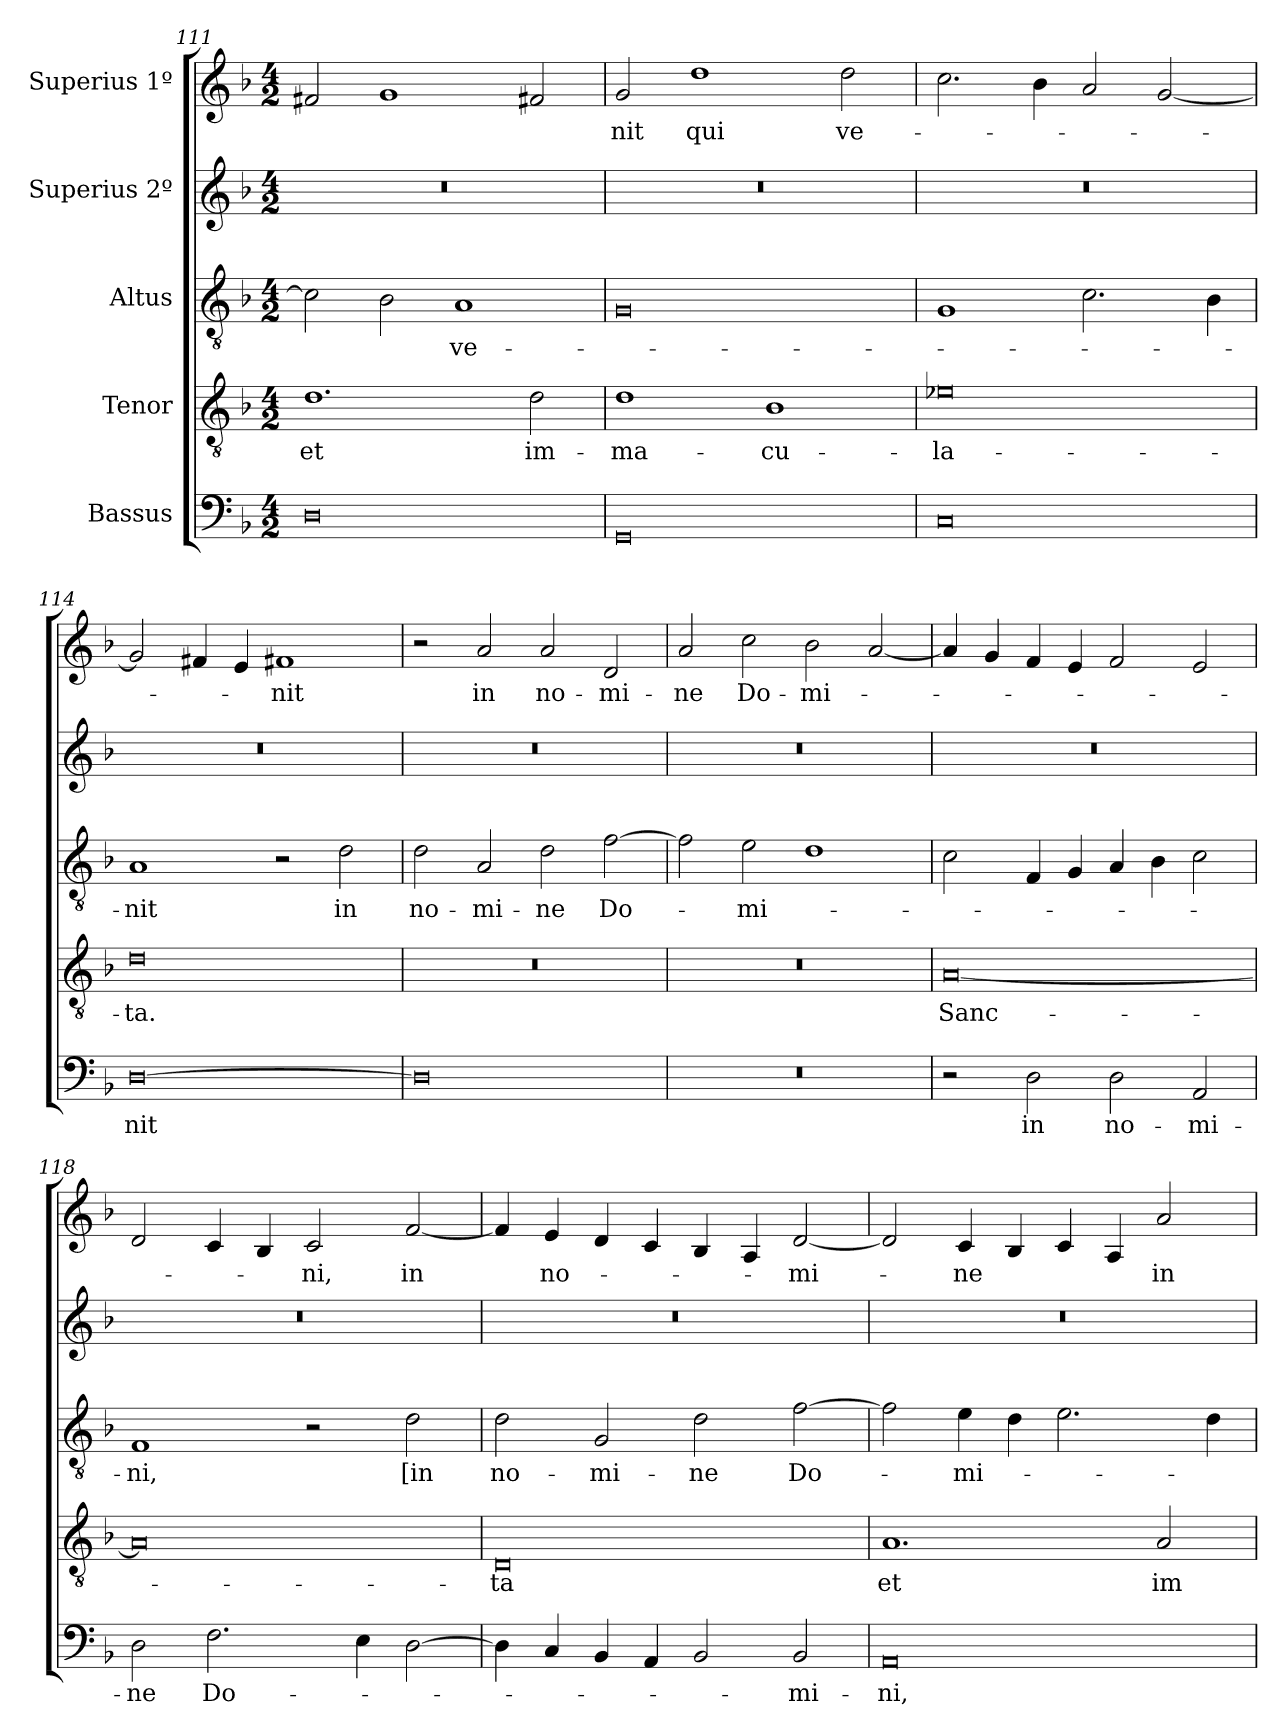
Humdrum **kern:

**kern	**text	**kern	**text	**kern	**text	**kern	**kern	**text
*part5	*part5	*part4	*part4	*part3	*part3	*part2	*part1	*part1
*staff5	*staff5	*staff4	*staff4	*staff3	*staff3	*staff2	*staff1	*staff1
*I"Bassus	*	*I"Tenor	*	*I"Altus	*	*I"Superius 2º	*I"Superius 1º	*
*clefF4	*	*clefGv2	*	*clefGv2	*	*clefG2	*clefG2	*
*k[b-]	*	*k[b-]	*	*k[b-]	*	*k[b-]	*k[b-]	*
*M4/2	*	*M4/2	*	*M4/2	*	*M4/2	*M4/2	*
=111	=111	=111	=111	=111	=111	=111	=111	=111
0D\	.	1.d\	et	2c\]	.	0r	2f#X/	.
.	.	.	.	2B-\	.	.	1g/	.
.	.	.	.	1A/	ve-	.	.	.
.	.	2d\	im-	.	.	.	2f#X/	.
=112	=112	=112	=112	=112	=112	=112	=112	=112
0GG/	.	1d\	-ma-	0G/	.	0r	2g/	-nit
.	.	.	.	.	.	.	1dd\	qui
.	.	1B-\	-cu-	.	.	.	.	.
.	.	.	.	.	.	.	2dd\	ve-
=113	=113	=113	=113	=113	=113	=113	=113	=113
0C/	.	0e-X\	-la-	1G/	.	0r	2.cc\	.
.	.	.	.	.	.	.	4b-\	.
.	.	.	.	2.c\	.	.	2a/	.
.	.	.	.	.	.	.	[2g/	.
.	.	.	.	4B-\	.	.	.	.
=114	=114	=114	=114	=114	=114	=114	=114	=114
[0D\	-nit	0d\	-ta.	1A/	-nit	0r	2g/]	.
.	.	.	.	.	.	.	4f#X/	.
.	.	.	.	.	.	.	4e/	.
.	.	.	.	2r	.	.	1f#X/	-nit
.	.	.	.	2d\	in	.	.	.
=115	=115	=115	=115	=115	=115	=115	=115	=115
0D\]	.	0r	.	2d\	no-	0r	2r	.
.	.	.	.	2A/	-mi-	.	2a/	in
.	.	.	.	2d\	-ne	.	2a/	no-
.	.	.	.	[2f\	Do-	.	2d/	-mi-
=116	=116	=116	=116	=116	=116	=116	=116	=116
0r	.	0r	.	2f\]	.	0r	2a/	-ne
.	.	.	.	2e\	-mi-	.	2cc\	Do-
.	.	.	.	1d\	.	.	2b-\	-mi-
.	.	.	.	.	.	.	[2a/	.
=117	=117	=117	=117	=117	=117	=117	=117	=117
2r	.	[0A/	Sanc-	2c\	.	0r	4a/]	.
.	.	.	.	.	.	.	4g/	.
2D\	in	.	.	4F/	.	.	4f/	.
.	.	.	.	4G/	.	.	4e/	.
2D\	no-	.	.	4A/	.	.	2f/	.
.	.	.	.	4B-\	.	.	.	.
2AA/	-mi-	.	.	2c\	.	.	2e/	.
=118	=118	=118	=118	=118	=118	=118	=118	=118
2D\	-ne	0A/]	.	1F/	-ni,	0r	2d/	.
2.F\	Do-	.	.	.	.	.	4c/	.
.	.	.	.	.	.	.	4B-/	.
.	.	.	.	2r	.	.	2c/	-ni,
4E\	.	.	.	.	.	.	.	.
[2D\	.	.	.	2d\	[in	.	[2f/	in
=119	=119	=119	=119	=119	=119	=119	=119	=119
4D\]	.	0D/	-ta	2d\	no-	0r	4f/]	.
4C/	.	.	.	.	.	.	4e/	no-
4BB-/	.	.	.	2G/	-mi-	.	4d/	.
4AA/	.	.	.	.	.	.	4c/	.
2BB-/	.	.	.	2d\	-ne	.	4B-/	.
.	.	.	.	.	.	.	4A/	.
2BB-/	-mi-	.	.	[2f\	Do-	.	[2d/	-mi-
=120	=120	=120	=120	=120	=120	=120	=120	=120
0AA/	-ni,	1.A/	et	2f\]	.	0r	2d/]	.
.	.	.	.	4e\	-mi-	.	4c/	-ne
.	.	.	.	4d\	.	.	4B-/	.
.	.	.	.	2.e\	.	.	4c/	.
.	.	.	.	.	.	.	4A/	.
.	.	2A/	im-	.	.	.	2a/	in
.	.	.	.	4d\	.	.	.	.
=	=	=	=	=	=	=	=	=
*-	*-	*-	*-	*-	*-	*-	*-	*-
